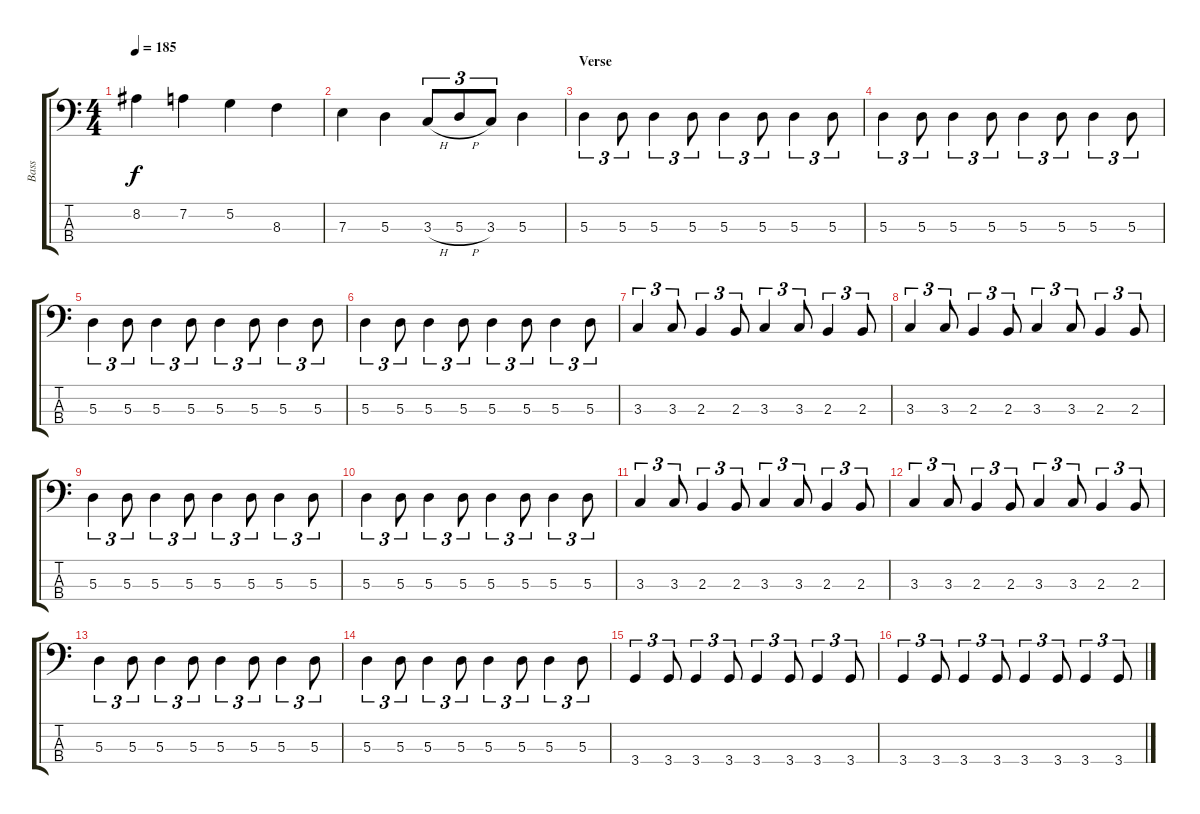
\track ("Bass" "Bass") {instrument electricbassfinger}
\staff {score tabs}
\tuning (G2 D2 A1 E1) {hide}
\ts (4 4)
\tempo 185
\clef f4
\ks c
8.2.4{dy f} 7.2.4 5.2.4 8.3.4 |
7.3.4 5.3.4 3.3{h}.8{tu (3 2)} 5.3{h}.8{tu (3 2)} 3.3.8{tu (3 2)} 5.3.4 |
\section ("" "Verse")
5.3.4{tu (3 2)} 5.3.8{tu (3 2)} 5.3.4{tu (3 2)} 5.3.8{tu (3 2)} 5.3.4{tu (3 2)} 5.3.8{tu (3 2)} 5.3.4{tu (3 2)} 5.3.8{tu (3 2)} |
5.3.4{tu (3 2)} 5.3.8{tu (3 2)} 5.3.4{tu (3 2)} 5.3.8{tu (3 2)} 5.3.4{tu (3 2)} 5.3.8{tu (3 2)} 5.3.4{tu (3 2)} 5.3.8{tu (3 2)} |
5.3.4{tu (3 2)} 5.3.8{tu (3 2)} 5.3.4{tu (3 2)} 5.3.8{tu (3 2)} 5.3.4{tu (3 2)} 5.3.8{tu (3 2)} 5.3.4{tu (3 2)} 5.3.8{tu (3 2)} |
5.3.4{tu (3 2)} 5.3.8{tu (3 2)} 5.3.4{tu (3 2)} 5.3.8{tu (3 2)} 5.3.4{tu (3 2)} 5.3.8{tu (3 2)} 5.3.4{tu (3 2)} 5.3.8{tu (3 2)} |
3.3.4{tu (3 2)} 3.3.8{tu (3 2)} 2.3.4{tu (3 2)} 2.3.8{tu (3 2)} 3.3.4{tu (3 2)} 3.3.8{tu (3 2)} 2.3.4{tu (3 2)} 2.3.8{tu (3 2)} |
3.3.4{tu (3 2)} 3.3.8{tu (3 2)} 2.3.4{tu (3 2)} 2.3.8{tu (3 2)} 3.3.4{tu (3 2)} 3.3.8{tu (3 2)} 2.3.4{tu (3 2)} 2.3.8{tu (3 2)} |
5.3.4{tu (3 2)} 5.3.8{tu (3 2)} 5.3.4{tu (3 2)} 5.3.8{tu (3 2)} 5.3.4{tu (3 2)} 5.3.8{tu (3 2)} 5.3.4{tu (3 2)} 5.3.8{tu (3 2)} |
5.3.4{tu (3 2)} 5.3.8{tu (3 2)} 5.3.4{tu (3 2)} 5.3.8{tu (3 2)} 5.3.4{tu (3 2)} 5.3.8{tu (3 2)} 5.3.4{tu (3 2)} 5.3.8{tu (3 2)} |
3.3.4{tu (3 2)} 3.3.8{tu (3 2)} 2.3.4{tu (3 2)} 2.3.8{tu (3 2)} 3.3.4{tu (3 2)} 3.3.8{tu (3 2)} 2.3.4{tu (3 2)} 2.3.8{tu (3 2)} |
3.3.4{tu (3 2)} 3.3.8{tu (3 2)} 2.3.4{tu (3 2)} 2.3.8{tu (3 2)} 3.3.4{tu (3 2)} 3.3.8{tu (3 2)} 2.3.4{tu (3 2)} 2.3.8{tu (3 2)} |
5.3.4{tu (3 2)} 5.3.8{tu (3 2)} 5.3.4{tu (3 2)} 5.3.8{tu (3 2)} 5.3.4{tu (3 2)} 5.3.8{tu (3 2)} 5.3.4{tu (3 2)} 5.3.8{tu (3 2)} |
5.3.4{tu (3 2)} 5.3.8{tu (3 2)} 5.3.4{tu (3 2)} 5.3.8{tu (3 2)} 5.3.4{tu (3 2)} 5.3.8{tu (3 2)} 5.3.4{tu (3 2)} 5.3.8{tu (3 2)} |
3.4.4{tu (3 2)} 3.4.8{tu (3 2)} 3.4.4{tu (3 2)} 3.4.8{tu (3 2)} 3.4.4{tu (3 2)} 3.4.8{tu (3 2)} 3.4.4{tu (3 2)} 3.4.8{tu (3 2)} |
3.4.4{tu (3 2)} 3.4.8{tu (3 2)} 3.4.4{tu (3 2)} 3.4.8{tu (3 2)} 3.4.4{tu (3 2)} 3.4.8{tu (3 2)} 3.4.4{tu (3 2)} 3.4.8{tu (3 2)}
